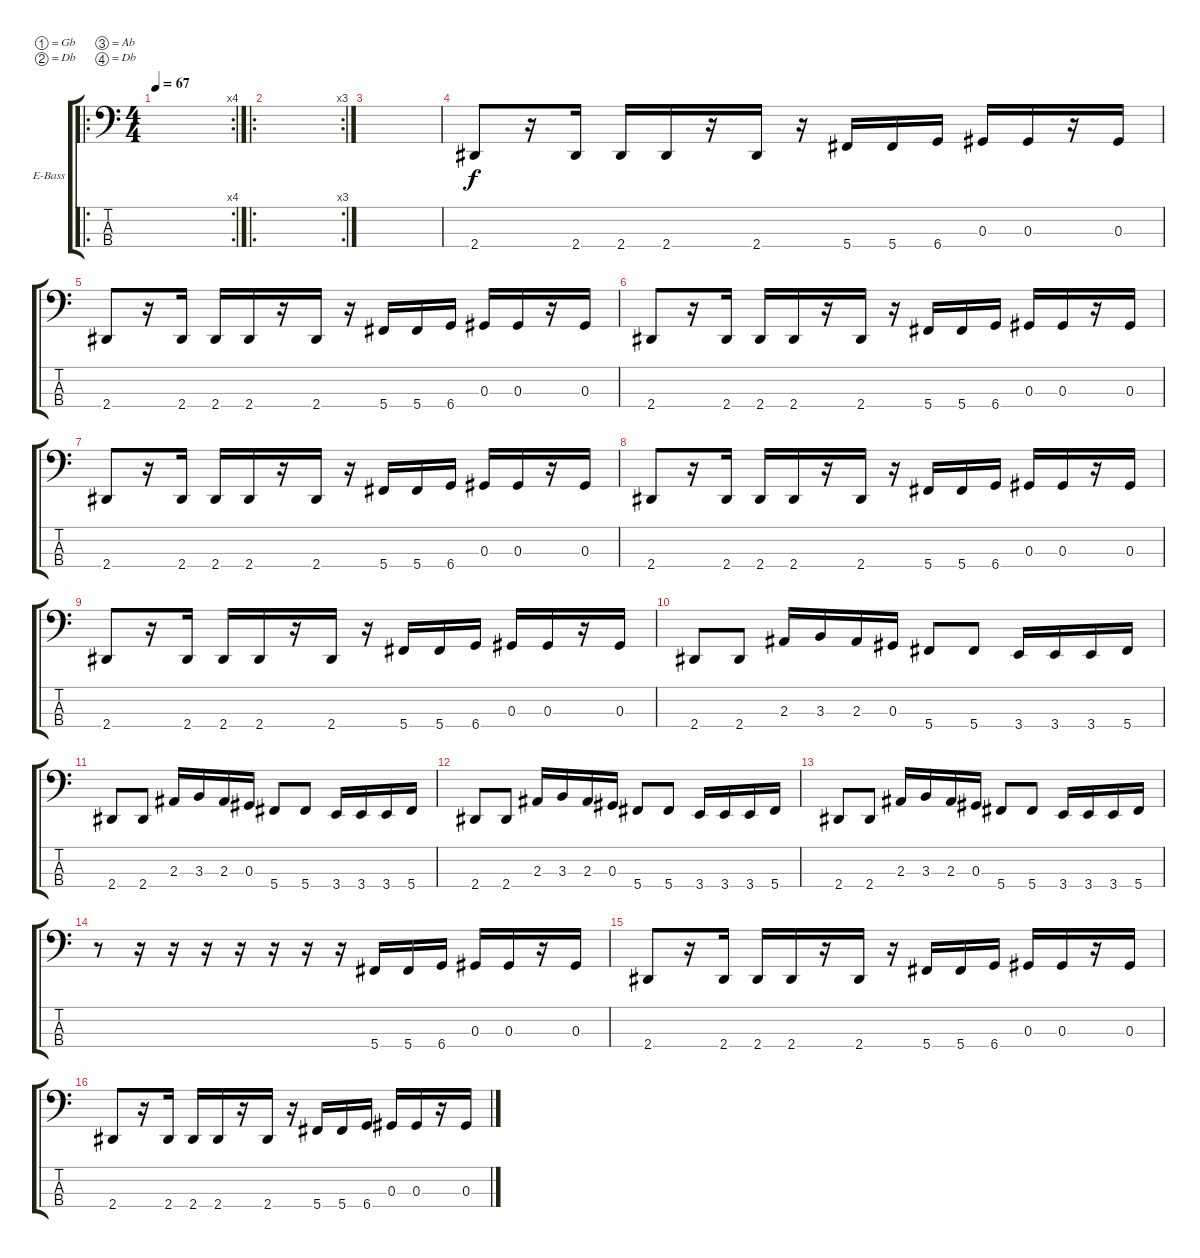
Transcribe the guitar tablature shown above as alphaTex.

\defaultSystemsLayout 4
\bracketExtendMode groupsimilarinstruments
\firstSystemTrackNameOrientation horizontal
\otherSystemsTrackNameOrientation horizontal
\track ("Electric Bass" "E-Bass") {instrument electricbassfinger}
\staff {score tabs}
\tuning (Gb2 Db2 Ab1 Db1)
\ro
\rc 4
\ts (4 4)
\tempo 67
\clef f4
\scale
0.487365
\ks c
|
\ro
\rc 3
\scale
0.288809 |
|
\scale
0.223827 2.4.8 r.16 2.4.16 2.4.16 2.4.16 r.16 2.4.16 r.16 5.4.16 5.4.16 6.4.16 0.3.16 0.3.16 r.16 0.3.16 |
2.4.8 r.16 2.4.16 2.4.16 2.4.16 r.16 2.4.16 r.16 5.4.16 5.4.16 6.4.16 0.3.16 0.3.16 r.16 0.3.16 |
2.4.8 r.16 2.4.16 2.4.16 2.4.16 r.16 2.4.16 r.16 5.4.16 5.4.16 6.4.16 0.3.16 0.3.16 r.16 0.3.16 |
2.4.8 r.16 2.4.16 2.4.16 2.4.16 r.16 2.4.16 r.16 5.4.16 5.4.16 6.4.16 0.3.16 0.3.16 r.16 0.3.16 |
2.4.8 r.16 2.4.16 2.4.16 2.4.16 r.16 2.4.16 r.16 5.4.16 5.4.16 6.4.16 0.3.16 0.3.16 r.16 0.3.16 |
2.4.8 r.16 2.4.16 2.4.16 2.4.16 r.16 2.4.16 r.16 5.4.16 5.4.16 6.4.16 0.3.16 0.3.16 r.16 0.3.16 |
2.4.8 2.4.8 2.3.16 3.3.16 2.3.16 0.3.16 5.4.8 5.4.8 3.4.16 3.4.16 3.4.16 5.4.16 |
2.4.8 2.4.8 2.3.16 3.3.16 2.3.16 0.3.16 5.4.8 5.4.8 3.4.16 3.4.16 3.4.16 5.4.16 |
2.4.8 2.4.8 2.3.16 3.3.16 2.3.16 0.3.16 5.4.8 5.4.8 3.4.16 3.4.16 3.4.16 5.4.16 |
2.4.8 2.4.8 2.3.16 3.3.16 2.3.16 0.3.16 5.4.8 5.4.8 3.4.16 3.4.16 3.4.16 5.4.16 |
r.8 r.16 r.16 r.16 r.16 r.16 r.16 r.16 5.4.16 5.4.16 6.4.16 0.3.16 0.3.16 r.16 0.3.16 |
2.4.8 r.16 2.4.16 2.4.16 2.4.16 r.16 2.4.16 r.16 5.4.16 5.4.16 6.4.16 0.3.16 0.3.16 r.16 0.3.16 |
2.4.8 r.16 2.4.16 2.4.16 2.4.16 r.16 2.4.16 r.16 5.4.16 5.4.16 6.4.16 0.3.16 0.3.16 r.16 0.3.16
